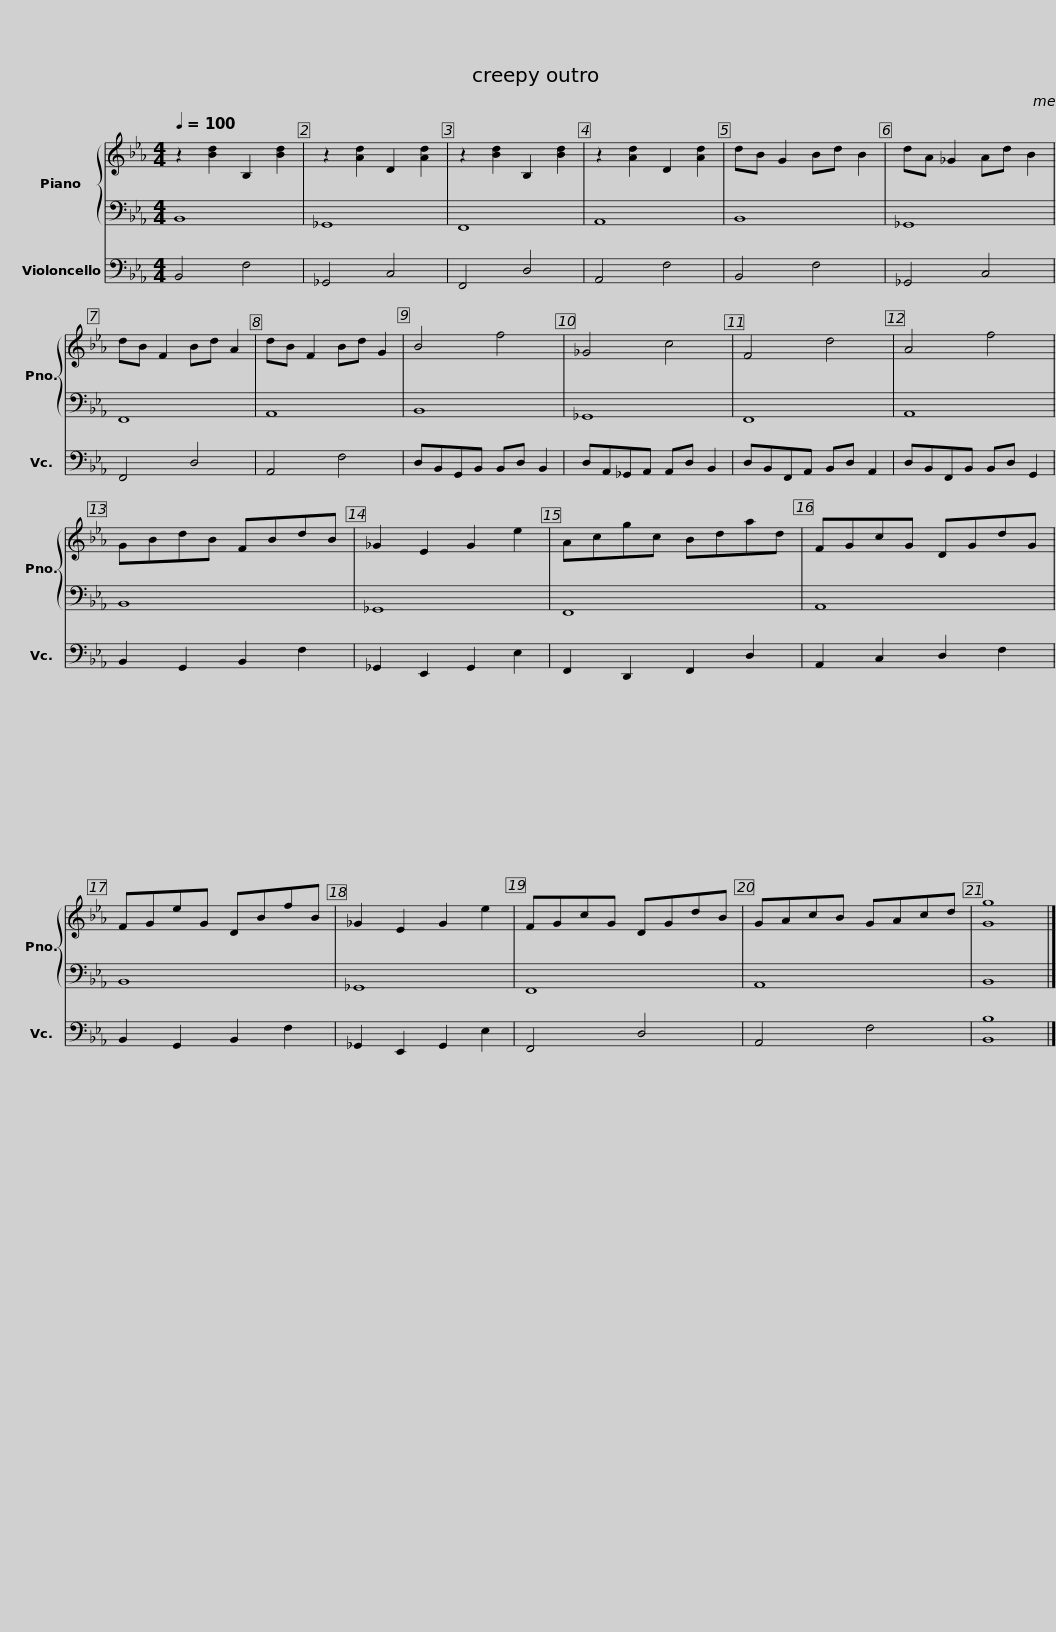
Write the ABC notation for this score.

X:1
%%score { 1 | 2 } 3
L:1/8
Q:1/4=100
M:4/4
I:linebreak $
K:Eb
V:1 treble
V:2 bass
V:3 bass
V:1
 z2 [Bd]2 B,2 [Bd]2 | z2 [Ad]2 D2 [Ad]2 | z2 [Bd]2 B,2 [Bd]2 | z2 [Ad]2 D2 [Ad]2 | dB G2 Bd B2 | %5
 dA _G2 Ad B2 | dB F2 Bd A2 |$ dB F2 Bd G2 | B4 f4 | _G4 c4 | %10
 F4 d4 | A4 f4 |$ GBdB FBdB | _G2 E2 G2 e2 | Acgc Bdad | %15
 FGcG DGdG | FGeG DBfB | _G2 E2 G2 e2 |$ FGcG DGdB | GAcB GAcd | %20
 [Gg]8 |] %21
V:2
 B,,8 | _G,,8 | F,,8 | A,,8 | B,,8 | %5
 _G,,8 | F,,8 |$ A,,8 | B,,8 | _G,,8 | %10
 F,,8 | A,,8 |$ B,,8 | _G,,8 | F,,8 | %15
 A,,8 | B,,8 | _G,,8 |$ F,,8 | A,,8 | %20
 B,,8 |] %21
V:3
 B,,4 F,4 | _G,,4 C,4 | F,,4 D,4 | A,,4 F,4 | B,,4 F,4 | %5
 _G,,4 C,4 | F,,4 D,4 |$ A,,4 F,4 | D,B,,G,,B,, B,,D, B,,2 | D,A,,_G,,A,, A,,D, B,,2 | %10
 D,B,,F,,A,, B,,D, A,,2 | D,B,,F,,B,, B,,D, G,,2 |$ B,,2 G,,2 B,,2 F,2 | _G,,2 E,,2 G,,2 E,2 | F,,2 D,,2 F,,2 D,2 | %15
 A,,2 C,2 D,2 F,2 | B,,2 G,,2 B,,2 F,2 | _G,,2 E,,2 G,,2 E,2 |$ F,,4 D,4 | A,,4 F,4 | %20
 [B,,B,]8 |] %21
